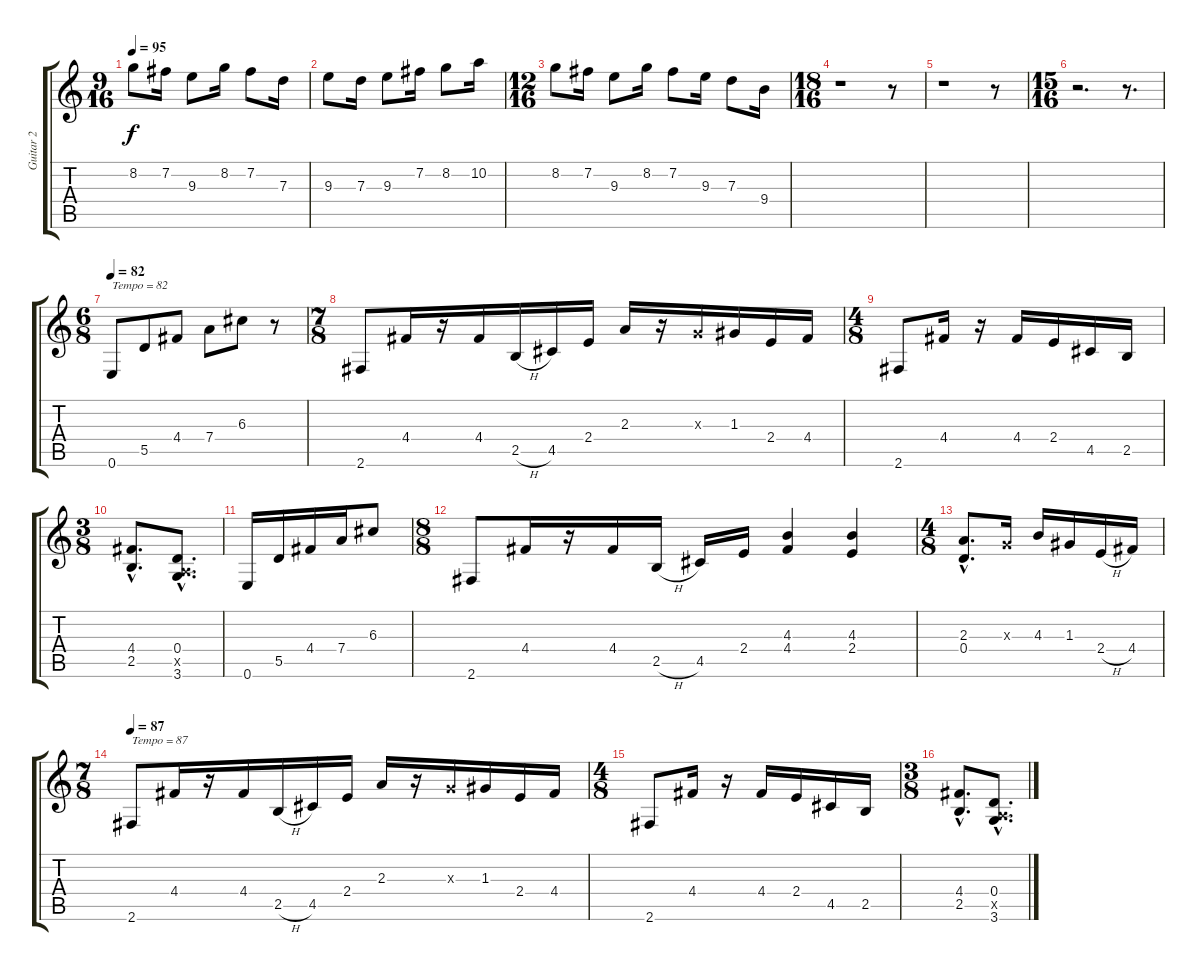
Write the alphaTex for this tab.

\track ("Guitar 2" "Guitar 2") {instrument acousticguitarsteel}
\staff {score tabs}
\tuning (E4 B3 G3 D3 A2 E2) {hide}
\ts (9 16)
\tempo 95
\clef g2
\ks c
8.2.8{dy f} 7.2.16 9.3.8 8.2.16 7.2.8 7.3.16 |
9.3.8 7.3.16 9.3.8 7.2.16 8.2.8 10.2.16 |
\ts (12 16)
8.2.8 7.2.16 9.3.8 8.2.16 7.2.8 9.3.16 7.3.8 9.4.16 |
\ts (18 16)
r.1 r.8 |
r.1 r.8 |
\ts (15 16)
r.2{d} r.8{d} |
\ts (6 8)
\tempo 82
0.6.8{txt "Tempo = 82" instrument overdrivenguitar} 5.5.8 4.4.8 7.4.8 6.3.8 r.8 |
\ts (7 8)
2.6.8 4.4.16 r.16 4.4.16 2.5{h}.16 4.5.16 2.4.16 2.3.16 r.16 0.3{x}.16 1.3.16 2.4.16 4.4.16 |
\ts (4 8)
2.6.8 4.4.16 r.16 4.4.16 2.4.16 4.5.16 2.5.16 |
\ts (3 8)
(4.4{hac} 2.5{hac}).8{d} (0.4{hac} 0.5{hac x} 3.6{hac}).8{d} |
0.6.16 5.5.16 4.4.16 7.4.16 6.3.8 |
\ts (8 8)
2.6.8 4.4.16 r.16 4.4.16 2.5{h}.16 4.5.16 2.4.16 (4.3 4.4).4 (4.3 2.4).4 |
\ts (4 8)
(2.3{hac} 0.4{hac}).8{d} 0.3{x}.16 4.3.16 1.3.16 2.4{h}.16 4.4.16 |
\ts (7 8)
\tempo 87
2.6.8{txt "Tempo = 87"} 4.4.16 r.16 4.4.16 2.5{h}.16 4.5.16 2.4.16 2.3.16 r.16 0.3{x}.16 1.3.16 2.4.16 4.4.16 |
\ts (4 8)
2.6.8 4.4.16 r.16 4.4.16 2.4.16 4.5.16 2.5.16 |
\ts (3 8)
(4.4{hac} 2.5{hac}).8{d} (0.4{hac} 0.5{hac x} 3.6{hac}).8{d}
